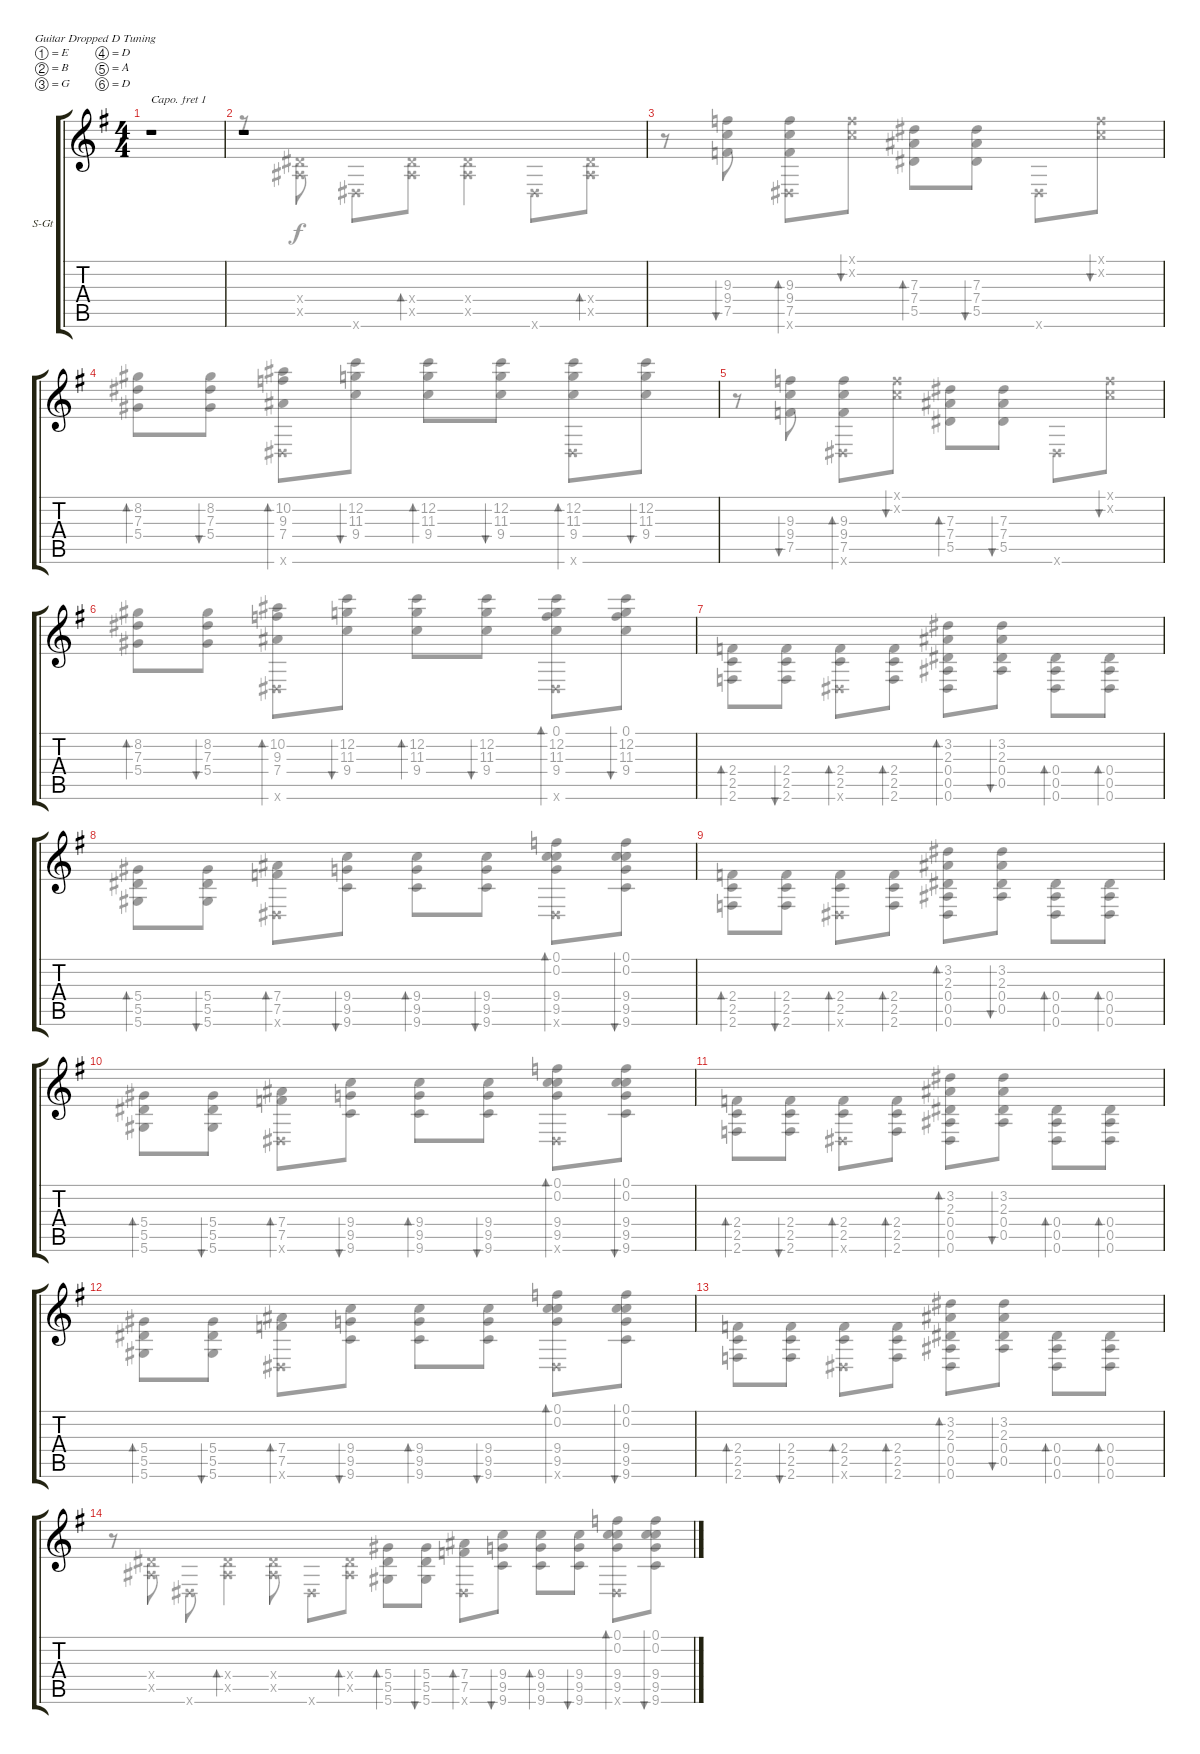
\defaultSystemsLayout 4
\bracketExtendMode groupsimilarinstruments
\firstSystemTrackNameOrientation horizontal
\otherSystemsTrackNameOrientation horizontal
\track ("Steel Guitar" "S-Gt") {instrument acousticguitarsteel}
\staff {score tabs}
\capo 1
\tuning (E4 B3 G3 D3 A2 D2)
\voice
\ts (4 4)
\tempo (120 hide)
\clef g2
\scale
0.568
\ks g
r.1{dy f instrument acousticguitarsteel} |
\scale
0.432 r.1 |
\scale
0.574229 |
\scale
0.426099 |
\scale
0.539507 |
\scale
0.460591 |
\scale
0.546368 |
\scale
0.453948 |
\scale
0.524965 |
\scale
0.475357 |
\scale
0.532148 |
\scale
0.468259 |
\scale
0.545002 |
\scale
0.455224
\voice
\clef g2
\ottava regular
\simile none
\scale
0.568
\ks g
r.8{dy f} (0.5{x} 0.4{x}).8 0.6{x}.8 (0.4{x} 0.5{x}).4{bd 30} (0.5{x} 0.4{x}).8 0.6{x}.8 (0.5{x} 0.4{x}).8{bd 30} |
\scale
0.432 r.8 (0.5{x} 0.4{x}).8 0.6{x}.8 (0.4{x} 0.5{x}).8{bd 30} (0.5{x} 0.4{x}).4 0.6{x}.8 (0.5{x} 0.4{x}).8{bd 30} |
\scale
0.574229 r.8 (7.5 9.4 9.3).8{bu 30} (7.5 9.3 9.4 0.6{x}).8{bd 30} (0.1{x} 0.2{x}).8{bu 30} (7.3 7.4 5.5).8{bd 30} (5.5 7.4 7.3).8{bu 30} 0.6{x}.8 (0.1{x} 0.2{x}).8{bu 30} |
\scale
0.426099 (5.4 7.3 8.2).8{bd 30} (5.4 7.3 8.2).8{bu 30} (7.4 9.3 10.2 0.6{x}).8{bd 30} (9.4 11.3 12.2).8{bu 30} (9.4 11.3 12.2).8{bd 30} (9.4 11.3 12.2).8{bu 30} (9.4 11.3 12.2 0.6{x}).8{bd 30} (9.4 11.3 12.2).8{bu 30} |
\scale
0.539507 r.8 (7.5 9.4 9.3).8{bu 30} (7.5 9.3 9.4 0.6{x}).8{bd 30} (0.1{x} 0.2{x}).8{bu 30} (7.3 7.4 5.5).8{bd 30} (5.5 7.4 7.3).8{bu 30} 0.6{x}.8 (0.1{x} 0.2{x}).8{bu 30} |
\scale
0.460591 (5.4 7.3 8.2).8{bd 30} (5.4 7.3 8.2).8{bu 30} (7.4 9.3 10.2 0.6{x}).8{bd 30} (9.4 11.3 12.2).8{bu 30} (9.4 11.3 12.2).8{bd 30} (9.4 11.3 12.2).8{bu 30} (9.4 11.3 12.2 0.6{x} 0.1).8{bd 30} (9.4 11.3 12.2 0.1).8{bu 30} |
\scale
0.546368 (2.6 2.5 2.4).8{bd 30} (2.5 2.4 2.6).8{bu 30} (2.5 2.4 0.6{x}).8{bd 30} (2.6 2.5 2.4).8{bd 30} (2.3 0.4 0.5 0.6 3.2).8{bd 30} (0.5 0.4 2.3 3.2).8{bu 30} (0.6 0.5 0.4).8{bd 30} (0.4 0.5 0.6).8{bd 30} |
\scale
0.453948 (5.4 5.6 5.5).8{bd 30} (5.4 5.6 5.5).8{bu 30} (7.4 0.6{x} 7.5).8{bd 30} (9.4 9.6 9.5).8{bu 30} (9.4 9.6 9.5).8{bd 30} (9.4 9.6 9.5).8{bu 30} (9.4 0.6{x} 9.5 0.1 0.2).8{bd 30} (9.6 9.5 9.4 0.1 0.2).8{bu 30} |
\scale
0.524965 (2.6 2.5 2.4).8{bd 30} (2.5 2.4 2.6).8{bu 30} (2.5 2.4 0.6{x}).8{bd 30} (2.6 2.5 2.4).8{bd 30} (2.3 0.4 0.5 0.6 3.2).8{bd 30} (0.5 0.4 2.3 3.2).8{bu 30} (0.6 0.5 0.4).8{bd 30} (0.4 0.5 0.6).8{bd 30} |
\scale
0.475357 (5.4 5.6 5.5).8{bd 30} (5.4 5.6 5.5).8{bu 30} (7.4 0.6{x} 7.5).8{bd 30} (9.4 9.6 9.5).8{bu 30} (9.4 9.6 9.5).8{bd 30} (9.4 9.6 9.5).8{bu 30} (9.4 0.6{x} 9.5 0.1 0.2).8{bd 30} (9.6 9.5 9.4 0.1 0.2).8{bu 30} |
\scale
0.532148 (2.6 2.5 2.4).8{bd 30} (2.5 2.4 2.6).8{bu 30} (2.5 2.4 0.6{x}).8{bd 30} (2.6 2.5 2.4).8{bd 30} (2.3 0.4 0.5 0.6 3.2).8{bd 30} (0.5 0.4 2.3 3.2).8{bu 30} (0.6 0.5 0.4).8{bd 30} (0.4 0.5 0.6).8{bd 30} |
\scale
0.468259 (5.4 5.6 5.5).8{bd 30} (5.4 5.6 5.5).8{bu 30} (7.4 0.6{x} 7.5).8{bd 30} (9.4 9.6 9.5).8{bu 30} (9.4 9.6 9.5).8{bd 30} (9.4 9.6 9.5).8{bu 30} (9.4 0.6{x} 9.5 0.1 0.2).8{bd 30} (9.6 9.5 9.4 0.1 0.2).8{bu 30} |
\scale
0.545002 (2.6 2.5 2.4).8{bd 30} (2.5 2.4 2.6).8{bu 30} (2.5 2.4 0.6{x}).8{bd 30} (2.6 2.5 2.4).8{bd 30} (2.3 0.4 0.5 0.6 3.2).8{bd 30} (0.5 0.4 2.3 3.2).8{bu 30} (0.6 0.5 0.4).8{bd 30} (0.4 0.5 0.6).8{bd 30} |
\scale
0.455224 (5.4 5.6 5.5).8{bd 30} (5.4 5.6 5.5).8{bu 30} (7.4 0.6{x} 7.5).8{bd 30} (9.4 9.6 9.5).8{bu 30} (9.4 9.6 9.5).8{bd 30} (9.4 9.6 9.5).8{bu 30} (9.4 0.6{x} 9.5 0.1 0.2).8{bd 30} (9.6 9.5 9.4 0.1 0.2).8{bu 30}
